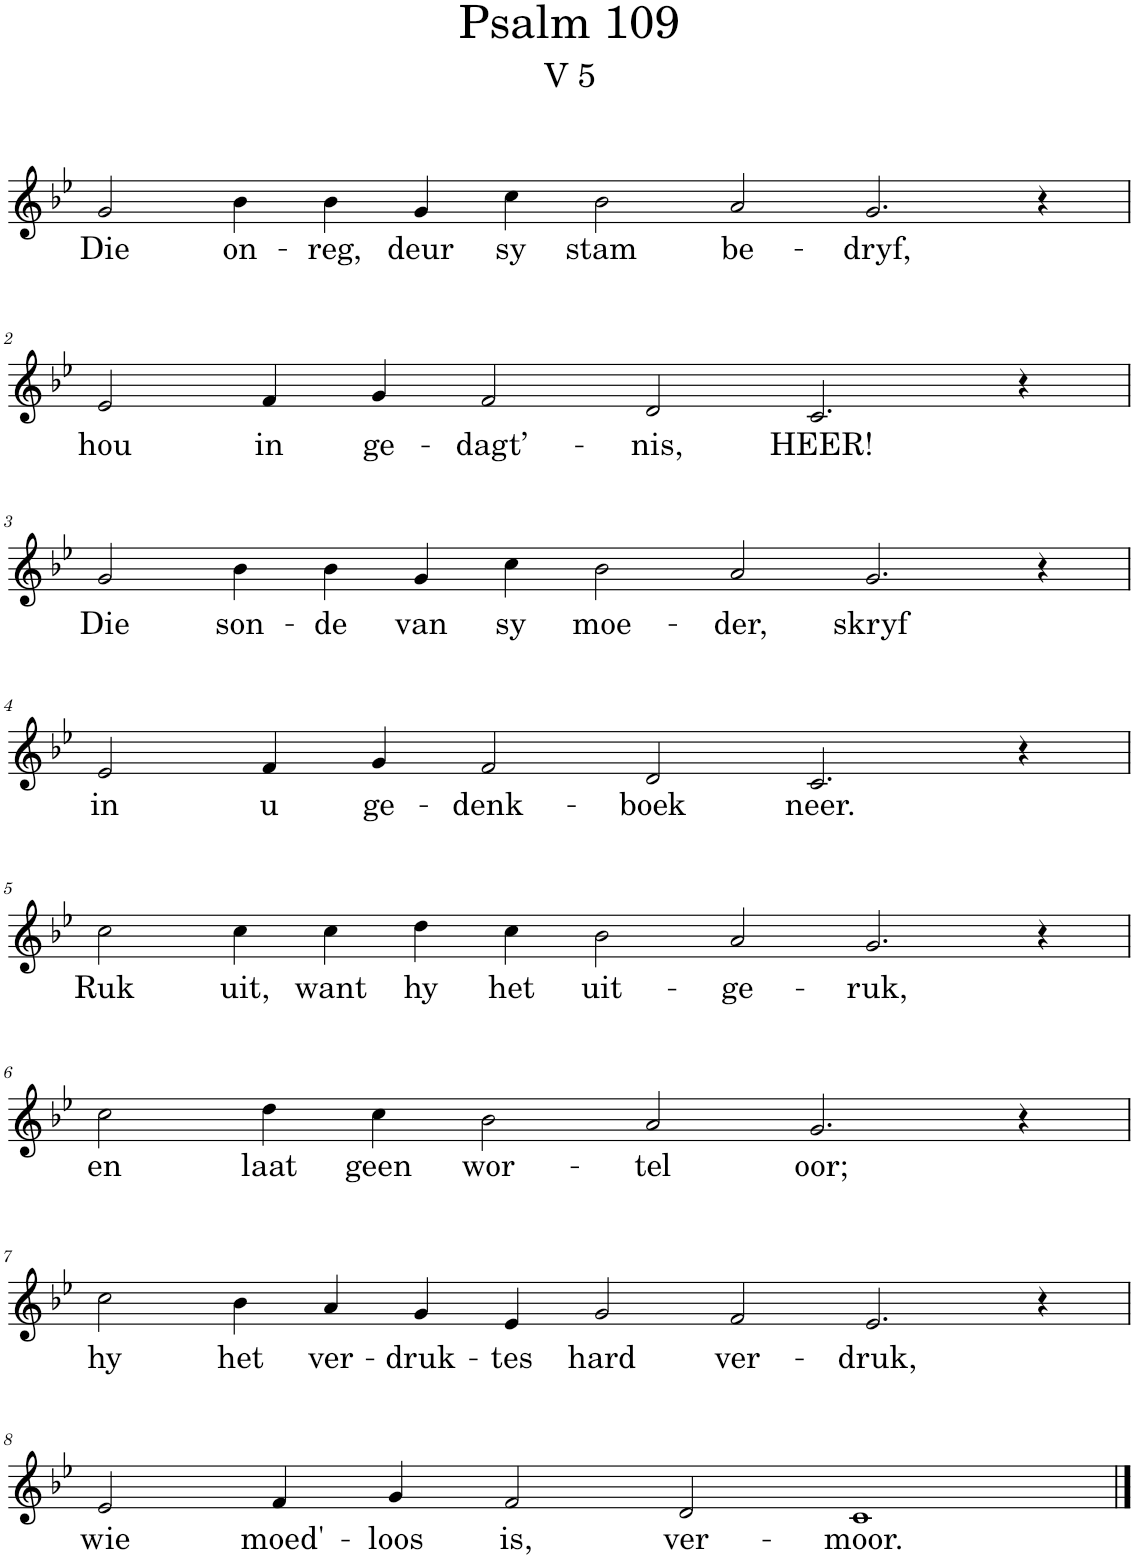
**kern	**text
*part1	*part1
*staff1	*staff1
*I"Pipe Organ	*
*I'Org.	*
*clefG2	*
*k[b-e-]	*
*M14/4	*
=1	=1
!	!LO:LY:b
2g/	Die
!	!LO:LY:b
4b-\	on-
!	!LO:LY:b
4b-\	-reg,
!	!LO:LY:b
4g/	deur
!	!LO:LY:b
4cc\	sy
!	!LO:LY:b
2b-\	stam
!	!LO:LY:b
2a/	be-
!	!LO:LY:b
2.g/	dryf,
4r	.
!!LO:LB:g=z
=2	=2
*M12/4	*
!	!LO:LY:b
2e-/	hou
!	!LO:LY:b
4f/	in
!	!LO:LY:b
4g/	ge-
!	!LO:LY:b
2f/	-dagt’-
!	!LO:LY:b
2d/	-nis,
!	!LO:LY:b
2.c/	HEER!
4r	.
!!LO:LB:g=z
=3	=3
*M14/4	*
!	!LO:LY:b
2g/	Die
!	!LO:LY:b
4b-\	son-
!	!LO:LY:b
4b-\	-de
!	!LO:LY:b
4g/	van
!	!LO:LY:b
4cc\	sy
!	!LO:LY:b
2b-\	moe-
!	!LO:LY:b
2a/	-der,
!	!LO:LY:b
2.g/	skryf
4r	.
!!LO:LB:g=z
=4	=4
*M12/4	*
!	!LO:LY:b
2e-/	in
!	!LO:LY:b
4f/	u
!	!LO:LY:b
4g/	ge-
!	!LO:LY:b
2f/	-denk-
!	!LO:LY:b
2d/	-boek
!	!LO:LY:b
2.c/	neer.
4r	.
!!LO:LB:g=z
=5	=5
*M14/4	*
!	!LO:LY:b
2cc\	Ruk
!	!LO:LY:b
4cc\	uit,
!	!LO:LY:b
4cc\	want
!	!LO:LY:b
4dd\	hy
!	!LO:LY:b
4cc\	het
!	!LO:LY:b
2b-\	uit-
!	!LO:LY:b
2a/	-ge-
!	!LO:LY:b
2.g/	-ruk,
4r	.
!!LO:LB:g=z
=6	=6
*M12/4	*
!	!LO:LY:b
2cc\	en
!	!LO:LY:b
4dd\	laat
!	!LO:LY:b
4cc\	geen
!	!LO:LY:b
2b-\	wor-
!	!LO:LY:b
2a/	-tel
!	!LO:LY:b
2.g/	oor;
4r	.
!!LO:LB:g=z
=7	=7
*M14/4	*
!	!LO:LY:b
2cc\	hy
!	!LO:LY:b
4b-\	het
!	!LO:LY:b
4a/	ver-
!	!LO:LY:b
4g/	-druk-
!	!LO:LY:b
4e-/	-tes
!	!LO:LY:b
2g/	hard
!	!LO:LY:b
2f/	ver-
!	!LO:LY:b
2.e-/	-druk,
4r	.
!!LO:LB:g=z
=8	=8
!	!LO:LY:b
2e-/	wie
!	!LO:LY:b
4f/	moed'-
!	!LO:LY:b
4g/	-loos
!	!LO:LY:b
2f/	is,
!	!LO:LY:b
2d/	ver-
!	!LO:LY:b
1c	-moor.
==	==
*-	*-
